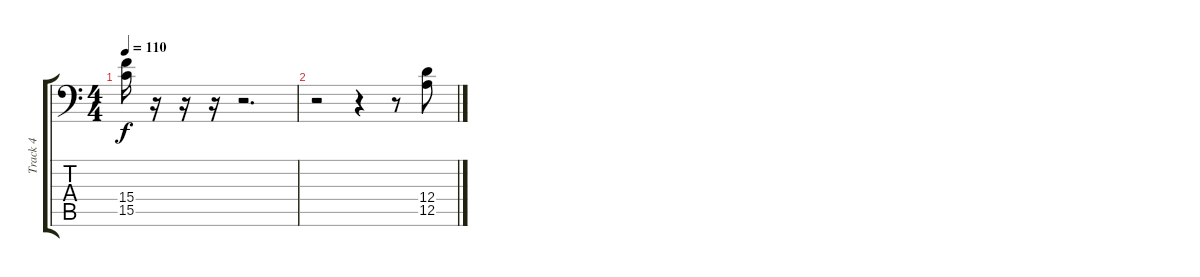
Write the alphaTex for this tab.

\track ("Track 4" "Track 4") {instrument fretlessbass}
\staff {score tabs}
\tuning (E3 B2 G2 D2 A1 D1) {hide}
\ts (4 4)
\tempo 110
\clef f4
\ks c
(15.4 15.5).16{dy f} r.16 r.16 r.16 r.2{d} |
r.2 r.4 r.8 (12.4 12.5).8
